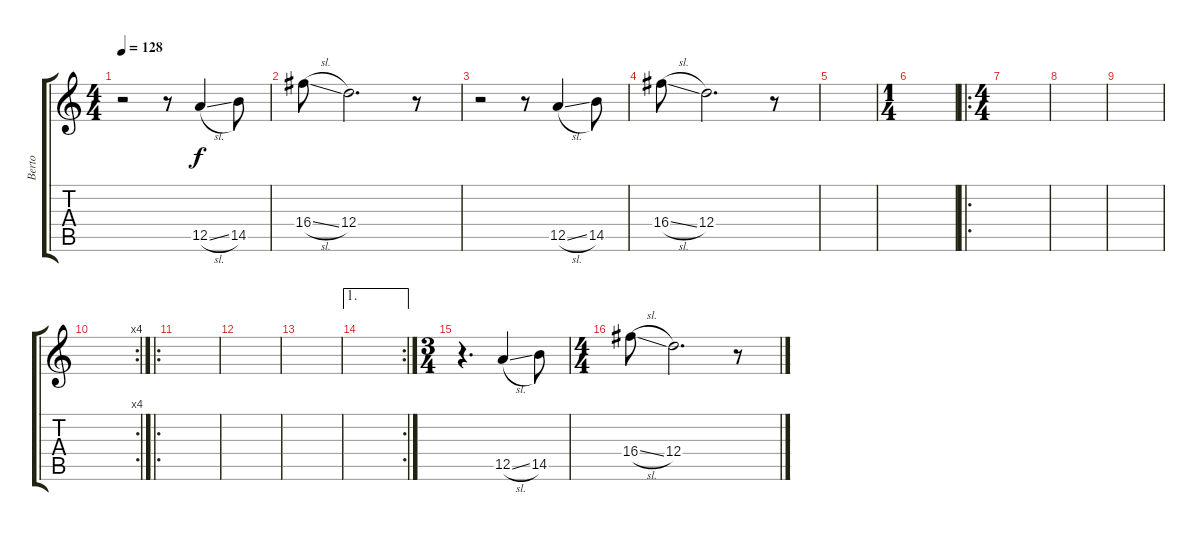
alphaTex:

\track ("Berto" "Berto") {instrument electricguitarclean}
\staff {score tabs}
\tuning (E4 B3 G3 D3 A2 E2) {hide}
\ts (4 4)
\tempo 128
\clef g2
\ks c
r.2{dy f} r.8 12.5{sl}.4 14.5.8 |
16.4{sl}.8 12.4.2{d} r.8 |
r.2 r.8 12.5{sl}.4 14.5.8 |
16.4{sl}.8 12.4.2{d} r.8 |
|
\ts (1 4)
|
\ro
\ts (4 4)
|
|
|
\rc 4
|
\ro
|
|
|
\ae 1
\rc 2
|
\ts (3 4)
r.4{d} 12.5{sl}.4 14.5.8 |
\ts (4 4)
16.4{sl}.8 12.4.2{d} r.8
